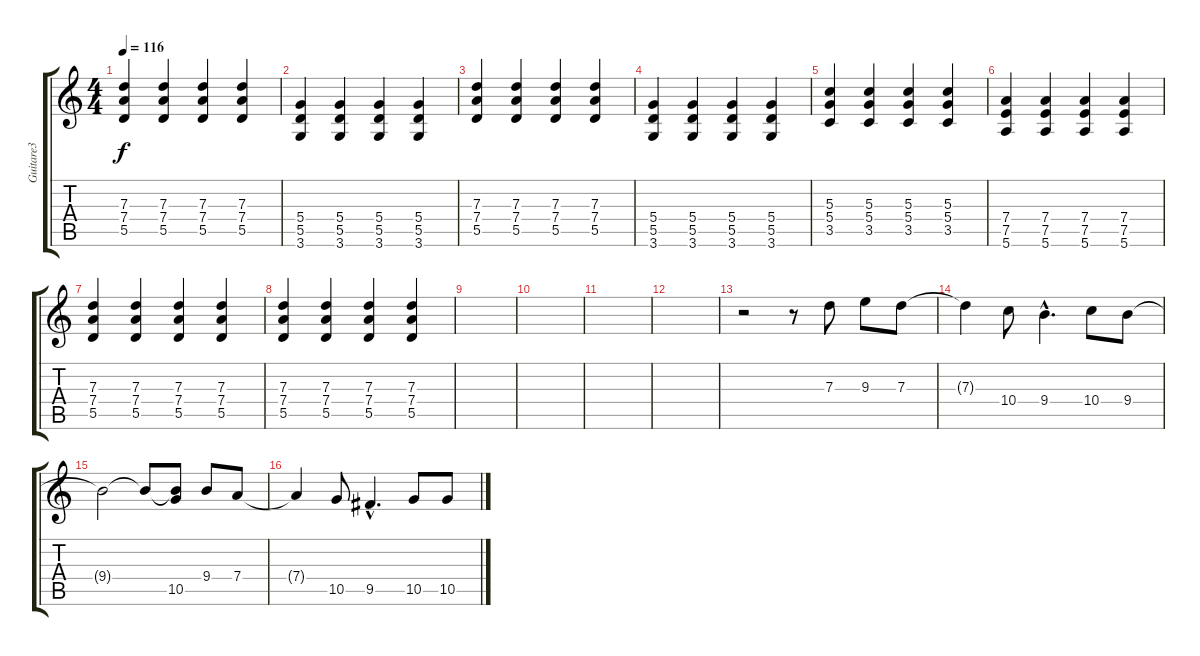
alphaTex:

\track ("Guitare3" "Guitare3") {instrument distortionguitar}
\staff {score tabs}
\tuning (E4 B3 G3 D3 A2 E2) {hide}
\ts (4 4)
\tempo 116
\clef g2
\ks c
(7.3 7.4 5.5).4{dy f} (7.3 7.4 5.5).4 (7.3 7.4 5.5).4 (7.3 7.4 5.5).4 |
(5.4 5.5 3.6).4 (5.4 5.5 3.6).4 (5.4 5.5 3.6).4 (5.4 5.5 3.6).4 |
(7.3 7.4 5.5).4 (7.3 7.4 5.5).4 (7.3 7.4 5.5).4 (7.3 7.4 5.5).4 |
(5.4 5.5 3.6).4 (5.4 5.5 3.6).4 (5.4 5.5 3.6).4 (5.4 5.5 3.6).4 |
(5.3 5.4 3.5).4 (5.3 5.4 3.5).4 (5.3 5.4 3.5).4 (5.3 5.4 3.5).4 |
(7.4 7.5 5.6).4 (7.4 7.5 5.6).4 (7.4 7.5 5.6).4 (7.4 7.5 5.6).4 |
(7.3 7.4 5.5).4 (7.3 7.4 5.5).4 (7.3 7.4 5.5).4 (7.3 7.4 5.5).4 |
(7.3 7.4 5.5).4 (7.3 7.4 5.5).4 (7.3 7.4 5.5).4 (7.3 7.4 5.5).4 |
|
|
|
|
r.2 r.8 7.3.8 9.3.8 7.3.8 |
7.3{t}.4 10.4.8 9.4{hac}.4{d} 10.4.8 9.4.8 |
9.4{t}.2 9.4{t}.8 (9.4{t} 10.5).8 9.4.8 7.4.8 |
7.4{t}.4 10.5.8 9.5{hac}.4{d} 10.5.8 10.5.8
